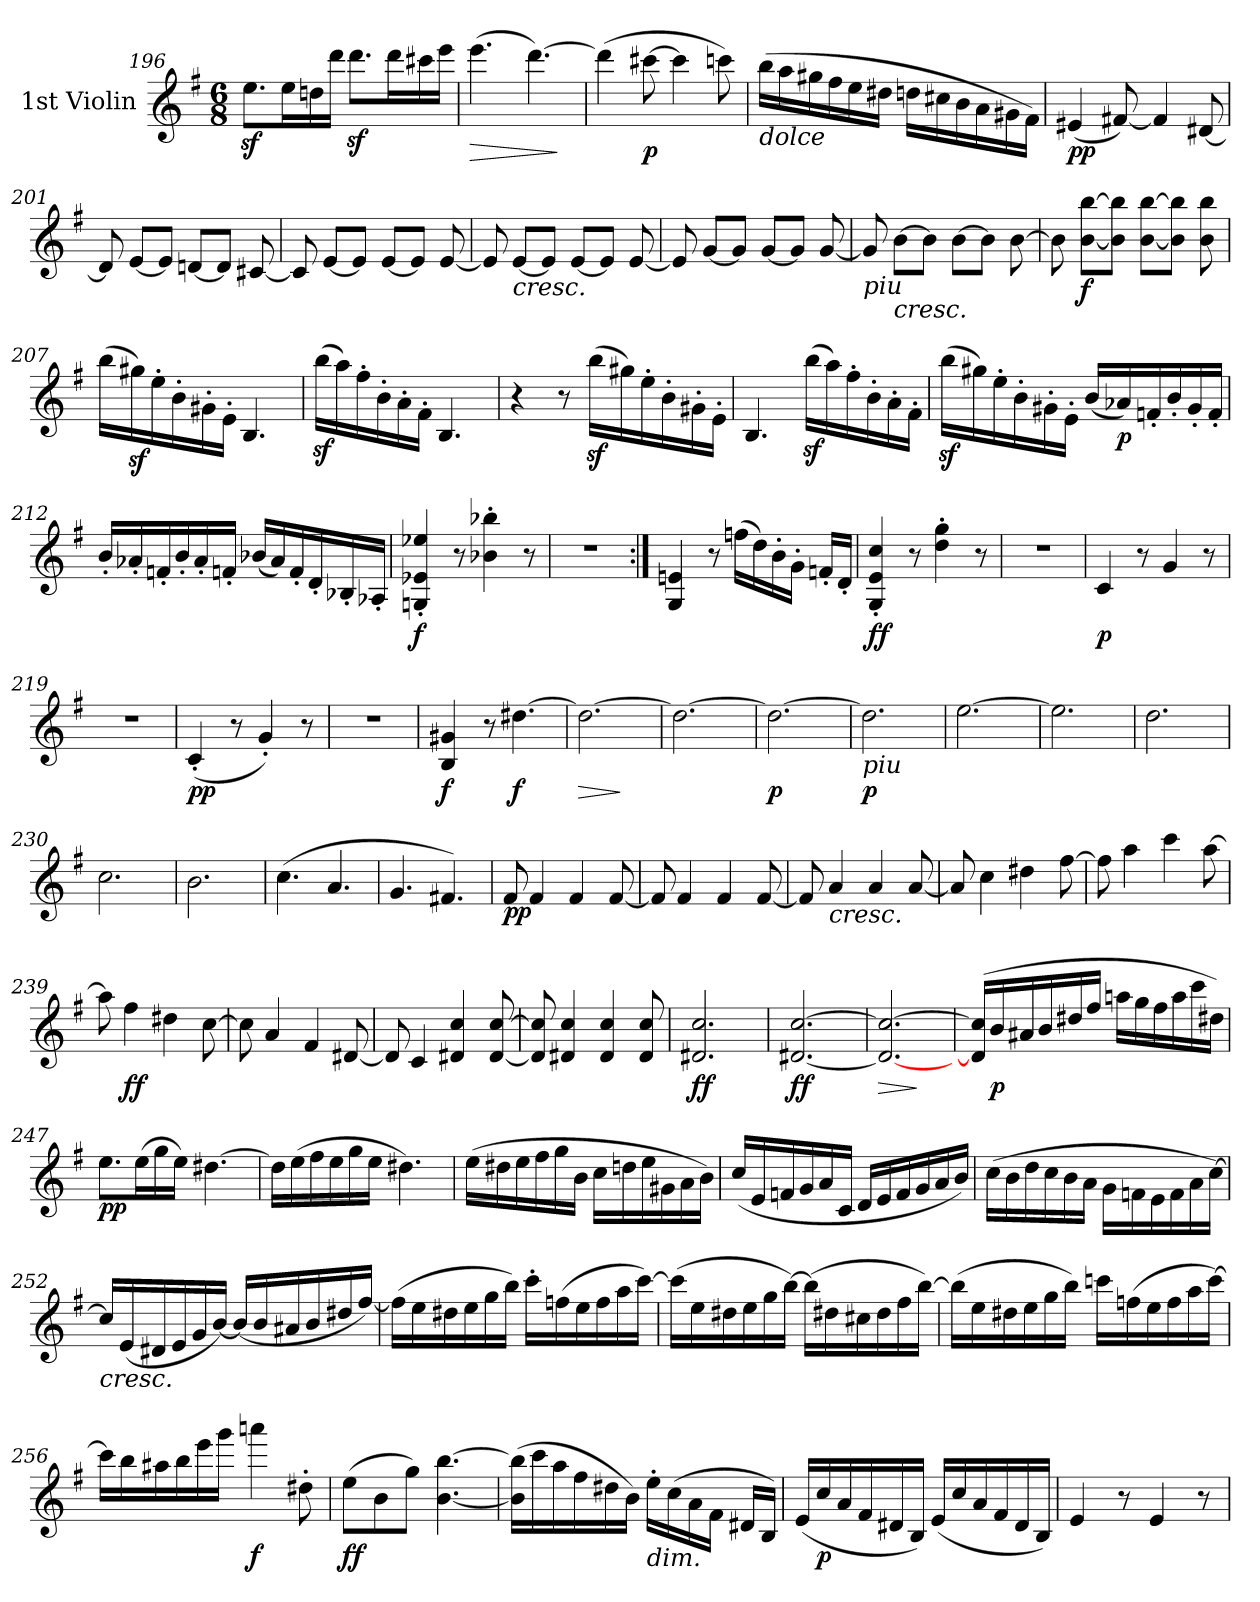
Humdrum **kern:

**kern	**dynam
*part1	*part1
*staff1	*staff1
*I"1st Violin	*
*I'Vln	*
*clefG2	*
*k[f#]	*
*e:	*
*M6/8	*
=196	=196
8.eez<\L	.
16ee\L	.
16ddn\	.
16ddd\JJ	.
8.dddz<\L	.
16ddd\L	.
16ccc#X\	.
16eee\JJ	.
=197	=197
!	!LO:HP:b
(4.eee\	>
[4.ddd\)	.
.	]
=198	=198
(4ddd\]	.
!	!LO:DY:b
[8ccc#X\	p
4ccc#\]	.
8cccn\)	.
=199	=199
!LO:TX:b:i:t=dolce	!
(>16bb\LL	.
16aa\	.
16gg#X\	.
16ff#\	.
16ee\	.
16dd#X\JJ	.
16ddn\LL	.
16cc#X\	.
16b\	.
16a\	.
16g#X\	.
16f#\JJ)	.
!!LO:LB:g=z
=200	=200
!	!LO:DY:b
(4e#X/	pp
[8f#X/)	.
4f#/]	.
[8d#X/	.
=201	=201
8d#/]	.
[8e/L	.
8e/J]	.
[8dn/L	.
8d/J]	.
[8c#X/	.
=202	=202
8c#/]	.
[8e/L	.
8e/J]	.
[8e/L	.
8e/J]	.
[8e/	.
=203	=203
8e/]	.
!LO:TX:b:i:t=cresc.	!
[8e/L	.
8e/J]	.
[8e/L	.
8e/J]	.
[8e/	.
=204	=204
8e/]	.
[8g/L	.
8g/J]	.
[8g/L	.
8g/J]	.
[8g/	.
=205	=205
!LO:TX:b:i:t=piu	!
8g/]	.
!LO:TX:b:i:t=cresc.	!
[8b\L	.
8b\J]	.
[8b\L	.
8b\J]	.
[8b\	.
!!LO:LB:g=z
=206	=206
8b\]	.
!	!LO:DY:b
[8b\ [8bb\L	f
8b]\ 8bb]\J	.
[8b\ [8bb\L	.
8b]\ 8bb]\J	.
8b\ 8bb\	.
=207	=207
(16bb\LL	.
16gg#Xz<\)	.
16ee'\	.
16b'\	.
16g#X'\	.
16e'\JJ	.
4.B/	.
=208	=208
(16bbz<\LL	.
16aa\)	.
16ff#'\	.
16b'\	.
16a'\	.
16f#'\JJ	.
4.B/	.
=209	=209
4r	.
8r	.
(16bbz<\LL	.
16gg#X\)	.
16ee'\	.
16b'\	.
16g#X'\	.
16e'\JJ	.
=210	=210
4.B/	.
(16bbz<\LL	.
16aa\)	.
16ff#'\	.
16b'\	.
16a'\	.
16f#'\JJ	.
!!LO:LB:g=z
=211	=211
(16bbz<\LL	.
16gg#X\)	.
16ee'\	.
16b'\	.
16g#X'\	.
16e'\JJ	.
(16b/LL	.
!	!LO:DY:b
16a-X/)	p
16fn'/	.
16b'/	.
16g#'/	.
16f'/JJ	.
=212	=212
16b'/LL	.
16a-X'/	.
16fn'/	.
16b'/	.
16a-'/	.
16fn'/JJ	.
(16b-X/LL	.
16a-/)	.
16f'/	.
16d'/	.
16B-X'/	.
16A-X'/JJ	.
=213	=213
!	!LO:DY:b
4Gn'/ 4e-X'/ 4ee-X'/	f
8r	.
4b-X'\ 4bb-X'\	.
8r	.
=214	=214
2.r	.
=215:|!	=215:|!
4G/ 4en/	.
8r	.
(>16ffn\LL	.
16dd\)	.
16b'\	.
16g'\JJ	.
16fn'/LL	.
16d'/JJ	.
!!LO:LB:g=z
=216	=216
!	!LO:DY:b
4G'/ 4e'/ 4cc'/	ff
8r	.
4dd'\ 4gg'\	.
8r	.
=217	=217
2.r	.
=218	=218
!	!LO:DY:b
4c/	p
8r	.
4g/	.
8r	.
=219	=219
2.r	.
=220	=220
!	!LO:DY:b
(<4c'/	pp
8r	.
4g'/)	.
8r	.
=221	=221
2.r	.
=222	=222
!	!LO:DY:b
4B/ 4g#X/	f
8r	.
!	!LO:DY:b
[4.dd#X\	f
=223	=223
!	!LO:HP:b
2.dd#\_	>
.	]
=224	=224
2.dd#\_	.
=225	=225
!	!LO:DY:b
2.dd#\_	p
=226	=226
!LO:TX:b:i:t=piu	!
!	!LO:DY:b
2.dd#\]	p
=227	=227
[2.ee\	.
=228	=228
2.ee\]	.
=229	=229
2.dd\	.
!!LO:LB:g=z
=230	=230
2.cc\	.
=231	=231
2.b\	.
=232	=232
(4.cc\	.
4.a/	.
=233	=233
4.g/	.
4.f#X/)	.
=234	=234
!	!LO:DY:b
8f#/	pp
4f#/	.
4f#/	.
[8f#/	.
=235	=235
8f#/]	.
4f#/	.
4f#/	.
[8f#/	.
=236	=236
8f#/]	.
!LO:TX:b:i:t=cresc.	!
4a/	.
4a/	.
[8a/	.
=237	=237
8a/]	.
4cc\	.
4dd#X\	.
[8ff#\	.
=238	=238
8ff#\]	.
4aa\	.
4ccc\	.
[8aa\	.
=239	=239
8aa\]	.
!	!LO:DY:b
4ff#\	ff
4dd#X\	.
[8cc\	.
!!LO:LB:g=z
=240	=240
8cc\]	.
4a/	.
4f#/	.
[8d#X/	.
=241	=241
8d#/]	.
4c/	.
4d#X/ 4cc/	.
[8d#/ [8cc/	.
=242	=242
8d#]/ 8cc]/	.
4d#X/ 4cc/	.
4d#/ 4cc/	.
8d#/ 8cc/	.
=243	=243
!	!LO:DY:b
2.d#X/ 2.cc/	ff
=244	=244
!	!LO:DY:b
[2.d#X/ [2.cc/	ff
=245	=245
!	!LO:HP:b
2.d#_/ 2.cc_/	>
.	]
=246	=246
(16d]/ 16cc]/LL	.
!	!LO:DY:b
16b/	p
16a#X/	.
16b/	.
16dd#X/	.
16ff#/JJ	.
16aan\LL	.
16gg\	.
16ff#\	.
16aa\	.
16ccc\	.
16dd#X\JJ)	.
=247	=247
!	!LO:DY:b
8.ee\L	pp
(16ee\L	.
16gg\	.
16ee\JJ)	.
[4.dd#X\	.
=248	=248
16dd#\LL]	.
(16ee\	.
16ff#\	.
16ee\	.
16gg\	.
16ee\JJ	.
4.dd#X\)	.
!!LO:LB:g=z
=249	=249
(16ee\LL	.
16dd#X\	.
16ee\	.
16ff#\	.
16gg\	.
16b\JJ	.
16cc\LL	.
16ddn\	.
16ee\	.
16g#X\	.
16a\	.
16b\JJ)	.
=250	=250
(16cc/LL	.
16e/	.
16fn/	.
16g/	.
16a/	.
16c/JJ	.
16d/LL	.
16e/	.
16f/	.
16g/	.
16a/	.
16b/JJ)	.
=251	=251
(>16cc\LL	.
16b\	.
16dd\	.
16cc\	.
16b\	.
16a\JJ	.
16g\LL	.
16fn\	.
16e\	.
16f\	.
16a\	.
[16cc\JJ)	.
!!LO:LB:g=z
=252	=252
!LO:TX:b:i:t=cresc.	!
16cc/LL]	.
(16e/	.
16d#X/	.
16e/	.
16g/	.
[16b/JJ)	.
(<16b/LL]	.
16b/	.
16a#X/	.
16b/	.
16dd#X/	.
[16ff#/JJ)	.
=253	=253
(16ff#\LL]	.
16ee\	.
16dd#X\	.
16ee\	.
16gg\	.
16bb\JJ)	.
16ccc'\LL	.
(16ffn\	.
16ee\	.
16ff\	.
16aa\	.
[16ccc\JJ)	.
=254	=254
(16ccc\LL]	.
16ee\	.
16dd#X\	.
16ee\	.
16gg\	.
[16bb\JJ)	.
(16bb\LL]	.
16dd#X\	.
16cc#X\	.
16dd#\	.
16ff#\	.
[16bb\JJ)	.
=255	=255
(16bb\LL]	.
16ee\	.
16dd#X\	.
16ee\	.
16gg\	.
16bb\JJ)	.
16cccn\LL	.
(16ffn\	.
16ee\	.
16ff\	.
16aa\	.
[16ccc\JJ)	.
!!LO:LB:g=z
=256	=256
16ccc\LL]	.
16bb\	.
16aa#X\	.
16bb\	.
16eee\	.
16ggg\JJ	.
!	!LO:DY:b
4aaan\	f
8dd#X'\	.
=257	=257
!	!LO:DY:b
(8ee\L	ff
8b\	.
8gg\J)	.
[4.b\ [4.bb\	.
=258	=258
(16b]\ 16bb]\LL	.
16ccc\	.
16aa\	.
16ff#\	.
16dd#X\	.
16b\JJ)	.
!LO:TX:b:i:t=dim.	!
16ee'\LL	.
(>16cc\	.
16a\	.
16f#\JJ	.
16d#X/LL	.
16B/JJ)	.
=259	=259
(16e/LL	.
!	!LO:DY:b
16cc/	p
16a/	.
16f#/	.
16d#X/	.
16B/JJ)	.
(16e/LL	.
16cc/	.
16a/	.
16f#/	.
16d#/	.
16B/JJ)	.
=260	=260
4e/	.
8r	.
4e/	.
8r	.
=	=
*-	*-
